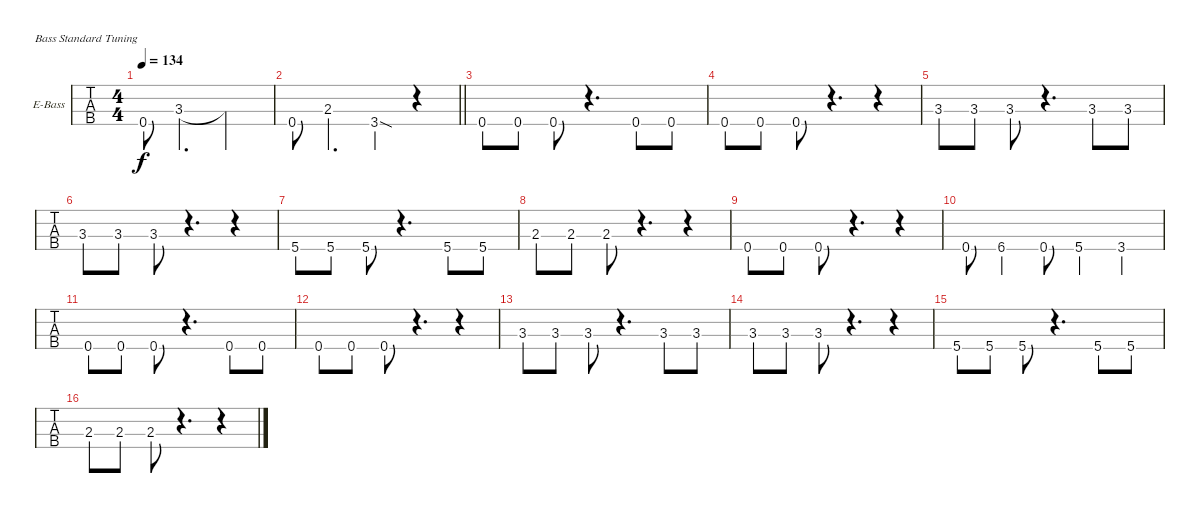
\defaultSystemsLayout 4
\bracketExtendMode groupsimilarinstruments
\firstSystemTrackNameOrientation horizontal
\otherSystemsTrackNameOrientation horizontal
\track ("Electric Bass" "E-Bass") {instrument electricbassfinger}
\staff {tabs}
\tuning (G2 D2 A1 E1)
\ts (4 4)
\tempo 134
\clef f4
\ks c
0.4.8{dy f} 3.3.4{d} 3.3{t}.2 |
\barLineRight lightlight
0.4.8 2.3.4{d} 3.4{sod}.4 r.4 |
0.4.8 0.4.8 0.4.8 r.4{d} 0.4.8 0.4.8 |
0.4.8 0.4.8 0.4.8 r.4{d} r.4 |
3.3.8 3.3.8 3.3.8 r.4{d} 3.3.8 3.3.8 |
3.3.8 3.3.8 3.3.8 r.4{d} r.4 |
5.4.8 5.4.8 5.4.8 r.4{d} 5.4.8 5.4.8 |
2.3.8 2.3.8 2.3.8 r.4{d} r.4 |
0.4.8 0.4.8 0.4.8 r.4{d} r.4 |
0.4.8 6.4{ac}.4 0.4.8 5.4{ac}.4 3.4{ac}.4 |
0.4.8 0.4.8 0.4.8 r.4{d} 0.4.8 0.4.8 |
0.4.8 0.4.8 0.4.8 r.4{d} r.4 |
3.3.8 3.3.8 3.3.8 r.4{d} 3.3.8 3.3.8 |
3.3.8 3.3.8 3.3.8 r.4{d} r.4 |
5.4.8 5.4.8 5.4.8 r.4{d} 5.4.8 5.4.8 |
2.3.8 2.3.8 2.3.8 r.4{d} r.4
